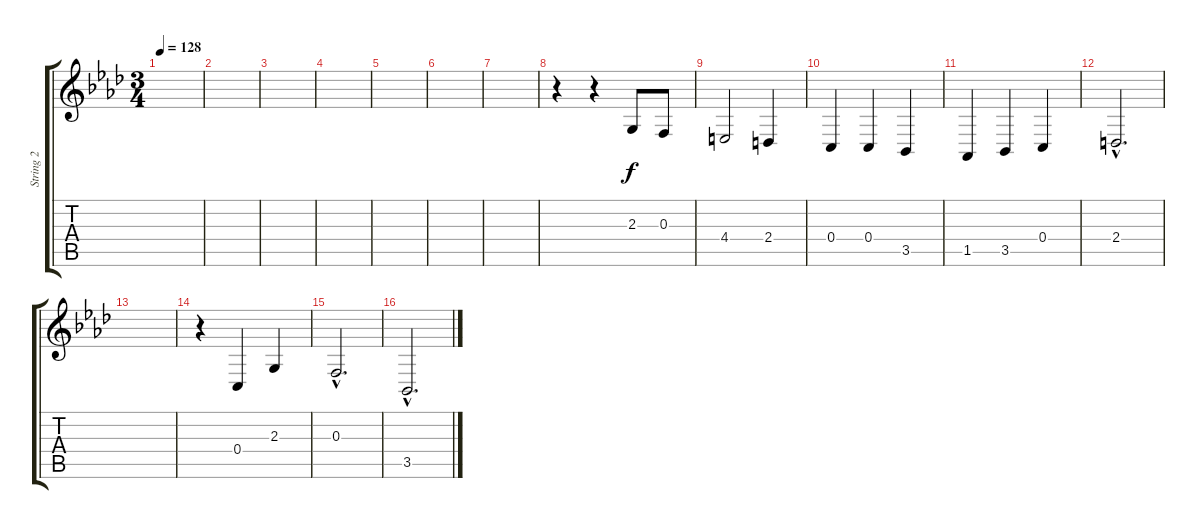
\track ("String 2" "String 2") {instrument stringensemble1}
\staff {score tabs}
\tuning (D4 A3 F3 C3 G2 C2) {hide}
\ts (3 4)
\tempo 128
\clef g2
\ks fminor
|
|
|
|
|
|
|
r.4 r.4 2.3.8 0.3.8 |
4.4.2 2.4.4 |
0.4.4 0.4.4 3.5.4 |
1.5.4 3.5.4 0.4.4 |
2.4{hac}.2{d} |
|
r.4 0.4.4 2.3.4 |
0.3{hac}.2{d} |
3.5{hac}.2{d}
